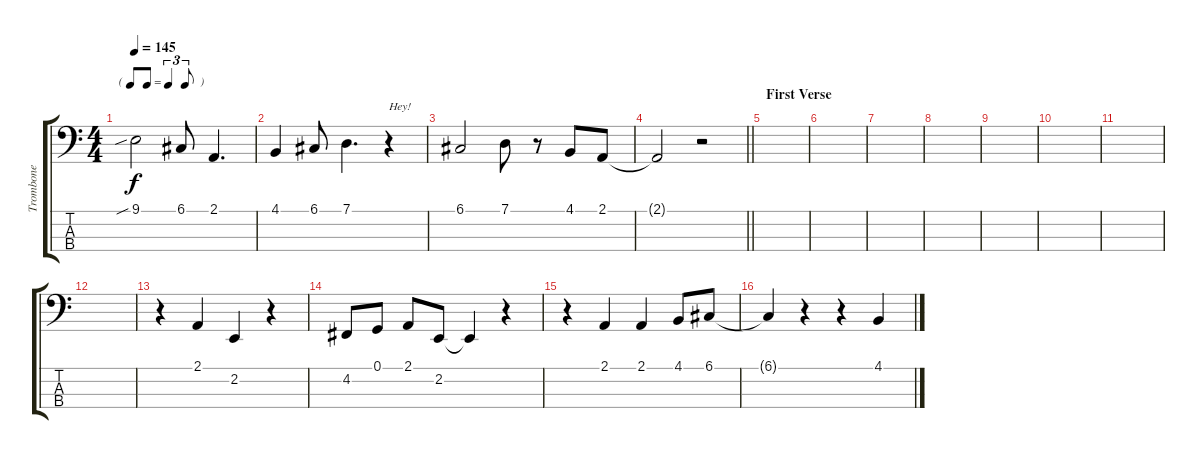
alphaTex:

\track ("Trombone" "Trombone") {instrument trombone}
\staff {score tabs}
\tuning (G2 D2 A1 E1) {hide}
\ts (4 4)
\tf triplet8th
\tempo 145
\clef f4
\ks c
9.1{sib}.2{dy f} 6.1.8 2.1.4{d} |
4.1.4 6.1.8 7.1.4{d} r.4{txt "Hey!"} |
6.1.2 7.1.8 r.8 4.1.8 2.1.8 |
\barLineRight lightlight
2.1{t}.2 r.2 |
\section ("" "First Verse")
|
|
|
|
|
|
|
|
r.4 2.1.4 2.2.4 r.4 |
4.2.8 0.1.8 2.1.8 2.2.8 2.2{t}.4 r.4 |
r.4 2.1.4 2.1.4 4.1.8 6.1.8 |
6.1{t}.4 r.4 r.4 4.1.4
